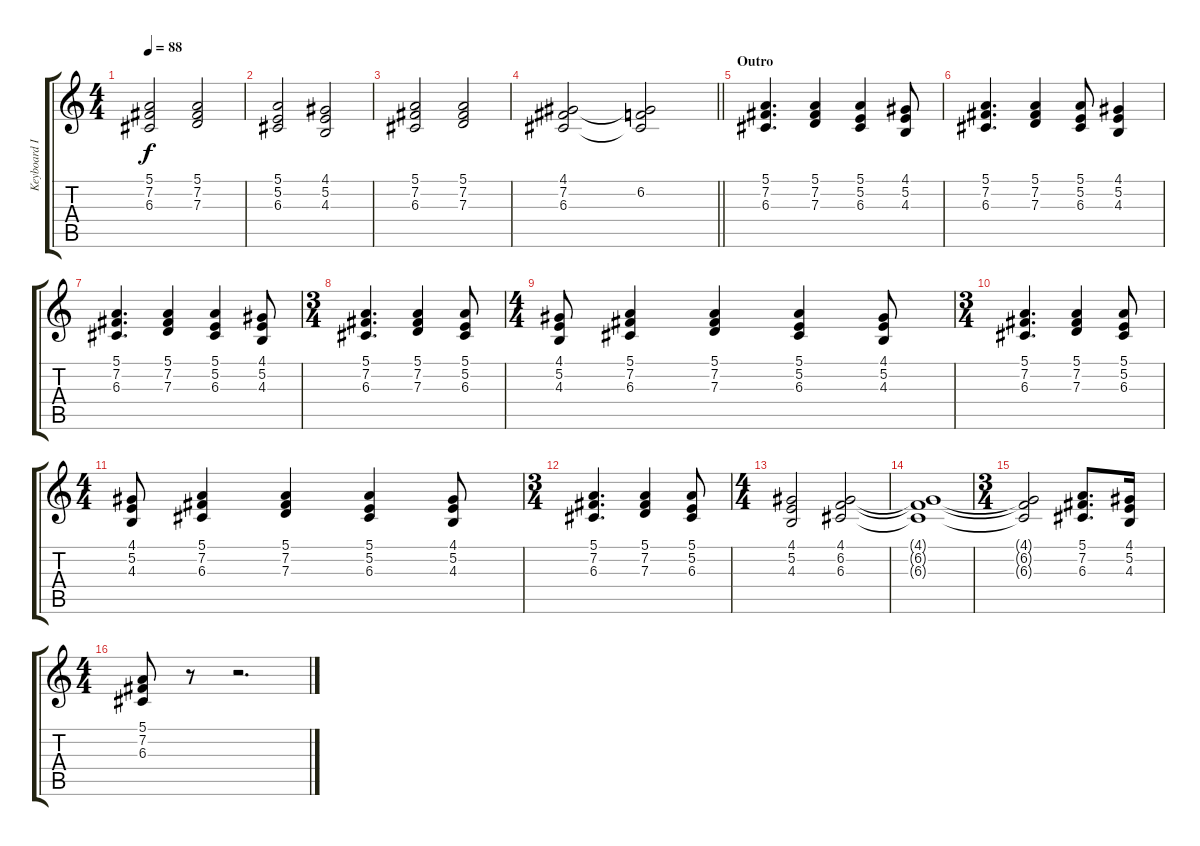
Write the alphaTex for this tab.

\track ("Keyboard I" "Keyboard I") {instrument synthstrings1}
\staff {score tabs}
\tuning (E4 B3 G3 D3 A2 E2) {hide}
\ts (4 4)
\tempo 88
\clef g2
\ks c
(5.1 7.2 6.3).2{dy f} (5.1 7.2 7.3).2 |
(5.1 5.2 6.3).2 (4.1 5.2 4.3).2 |
(5.1 7.2 6.3).2 (5.1 7.2 7.3).2 |
\barLineRight lightlight
(4.1 7.2 6.3).2 (4.1{t} 6.2 6.3{t}).2 |
\section ("" "Outro")
(5.1 7.2 6.3).4{d} (5.1 7.2 7.3).4 (5.1 5.2 6.3).4 (4.1 5.2 4.3).8 |
(5.1 7.2 6.3).4{d} (5.1 7.2 7.3).4 (5.1 5.2 6.3).8 (4.1 5.2 4.3).4 |
(5.1 7.2 6.3).4{d} (5.1 7.2 7.3).4 (5.1 5.2 6.3).4 (4.1 5.2 4.3).8 |
\ts (3 4)
(5.1 7.2 6.3).4{d} (5.1 7.2 7.3).4 (5.1 5.2 6.3).8 |
\ts (4 4)
(4.1 5.2 4.3).8 (5.1 7.2 6.3).4 (5.1 7.2 7.3).4 (5.1 5.2 6.3).4 (4.1 5.2 4.3).8 |
\ts (3 4)
(5.1 7.2 6.3).4{d} (5.1 7.2 7.3).4 (5.1 5.2 6.3).8 |
\ts (4 4)
(4.1 5.2 4.3).8 (5.1 7.2 6.3).4 (5.1 7.2 7.3).4 (5.1 5.2 6.3).4 (4.1 5.2 4.3).8 |
\ts (3 4)
(5.1 7.2 6.3).4{d} (5.1 7.2 7.3).4 (5.1 5.2 6.3).8 |
\ts (4 4)
(4.1 5.2 4.3).2 (4.1 6.2 6.3).2 |
(4.1{t} 6.2{t} 6.3{t}).1 |
\ts (3 4)
(4.1{t} 6.2{t} 6.3{t}).2 (5.1 7.2 6.3).8{d} (4.1 5.2 4.3).16 |
\ts (4 4)
(5.1 7.2 6.3).8 r.8 r.2{d}
